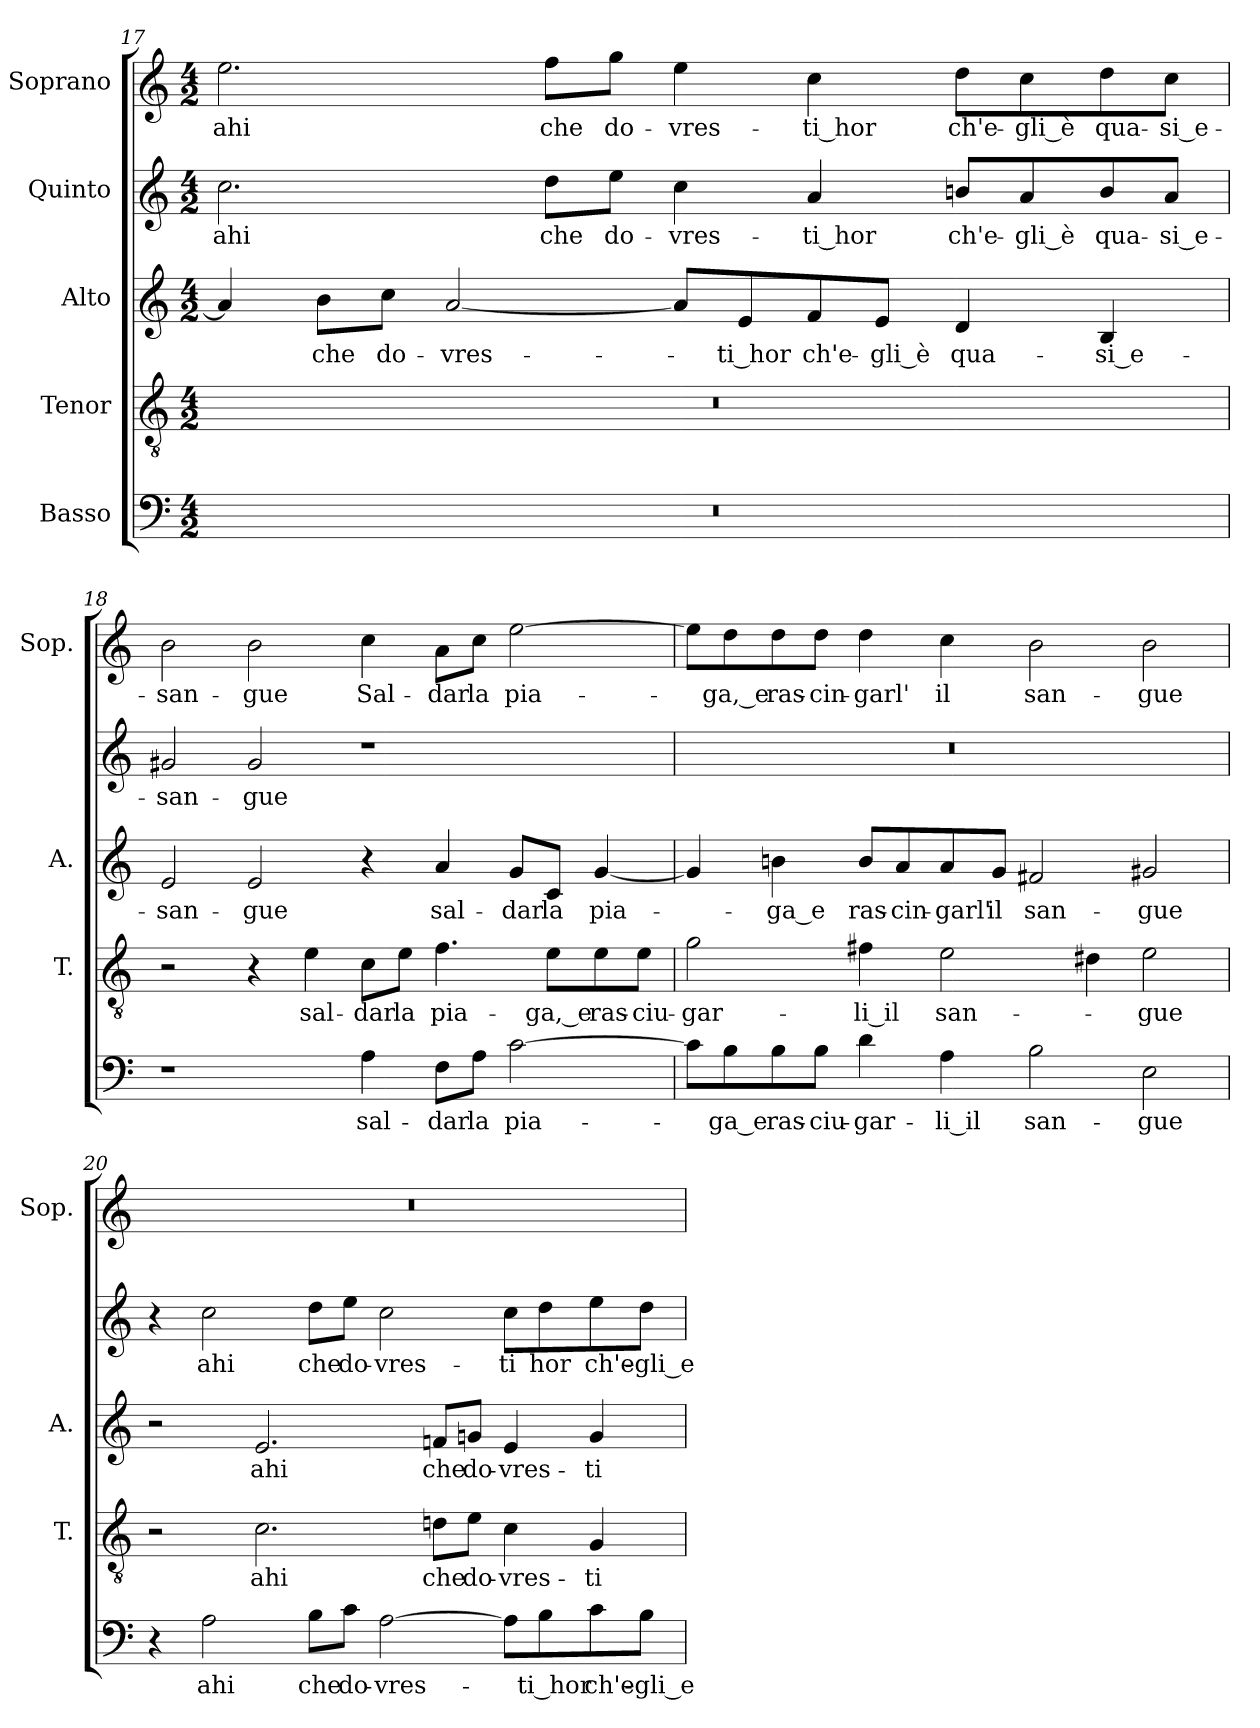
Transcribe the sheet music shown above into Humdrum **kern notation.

**kern	**text	**kern	**text	**kern	**text	**kern	**text	**kern	**text
*part5	*part5	*part4	*part4	*part3	*part3	*part2	*part2	*part1	*part1
*staff5	*staff5	*staff4	*staff4	*staff3	*staff3	*staff2	*staff2	*staff1	*staff1
*I"Basso	*	*I"Tenor	*	*I"Alto	*	*I"Quinto	*	*I"Soprano	*
*	*	*I'T.	*	*I'A.	*	*	*	*I'Sop.	*
*clefF4	*	*clefGv2	*	*clefG2	*	*clefG2	*	*clefG2	*
*	*	*ITrd7c12	*	*	*	*	*	*	*
*k[]	*	*k[]	*	*k[]	*	*k[]	*	*k[]	*
*C:	*	*C:	*	*C:	*	*C:	*	*C:	*
*M4/2	*	*M4/2	*	*M4/2	*	*M4/2	*	*M4/2	*
=17	=17	=17	=17	=17	=17	=17	=17	=17	=17
!LO:N:vis=1	!	!LO:N:vis=1	!	!	!	!	!	!	!
!	!	!	!	!	!	!	!LO:LY:b:color=#000000	!	!
!	!	!	!	!	!	!	!	!	!LO:LY:b:color=#000000
0r	.	0r	.	4ai/]	.	2.cci\	ahi	2.eei\	ahi
!	!	!	!	!	!LO:LY:b:color=#000000	!	!	!	!
.	.	.	.	8bi\L	che	.	.	.	.
!	!	!	!	!	!LO:LY:b:color=#000000	!	!	!	!
.	.	.	.	8cci\J	do-	.	.	.	.
!	!	!	!	!	!LO:LY:b:color=#000000	!	!	!	!
.	.	.	.	[<2ai/	-vres-	.	.	.	.
!	!	!	!	!	!	!	!LO:LY:b:color=#000000	!	!
!	!	!	!	!	!	!	!	!	!LO:LY:b:color=#000000
.	.	.	.	.	.	8ddi\L	che	8ffi\L	che
!	!	!	!	!	!	!	!LO:LY:b:color=#000000	!	!
!	!	!	!	!	!	!	!	!	!LO:LY:b:color=#000000
.	.	.	.	.	.	8eei\J	do-	8ggi\J	do-
!	!	!	!	!	!	!	!LO:LY:b:color=#000000	!	!
!	!	!	!	!	!	!	!	!	!LO:LY:b:color=#000000
.	.	.	.	8ai/L]	.	4cci\	-vres-	4eei\	-vres-
!	!	!	!	!	!LO:LY:b:color=#000000	!	!	!	!
.	.	.	.	8ei/	-ti_hor	.	.	.	.
!	!	!	!	!	!LO:LY:b:color=#000000	!	!	!	!
!	!	!	!	!	!	!	!LO:LY:b:color=#000000	!	!
!	!	!	!	!	!	!	!	!	!LO:LY:b:color=#000000
.	.	.	.	8fi/	ch'e-	4ai/	-ti_hor	4cci\	-ti_hor
!	!	!	!	!	!LO:LY:b:color=#000000	!	!	!	!
.	.	.	.	8ei/J	-gli_è	.	.	.	.
!	!	!	!	!	!LO:LY:b:color=#000000	!	!	!	!
!	!	!	!	!	!	!	!LO:LY:b:color=#000000	!	!
!	!	!	!	!	!	!	!	!	!LO:LY:b:color=#000000
.	.	.	.	4di/	qua-	8bni/L	ch'e-	8ddi\L	ch'e-
!	!	!	!	!	!	!	!LO:LY:b:color=#000000	!	!
!	!	!	!	!	!	!	!	!	!LO:LY:b:color=#000000
.	.	.	.	.	.	8ai/	-gli_è	8cci\	-gli_è
!	!	!	!	!	!LO:LY:b:color=#000000	!	!	!	!
!	!	!	!	!	!	!	!LO:LY:b:color=#000000	!	!
!	!	!	!	!	!	!	!	!	!LO:LY:b:color=#000000
.	.	.	.	4Bi/	-si_e-	8bi/	qua-	8ddi\	qua-
!	!	!	!	!	!	!	!LO:LY:b:color=#000000	!	!
!	!	!	!	!	!	!	!	!	!LO:LY:b:color=#000000
.	.	.	.	.	.	8ai/J	-si_e-	8cci\J	-si_e-
=18	=18	=18	=18	=18	=18	=18	=18	=18	=18
!	!	!	!	!	!LO:LY:b:color=#000000	!	!	!	!
!	!	!	!	!	!	!	!LO:LY:b:color=#000000	!	!
!	!	!	!	!	!	!	!	!	!LO:LY:b:color=#000000
1r	.	2r	.	2ei/	-san-	2g#Xi/	-san-	2bi\	-san-
!	!	!	!	!	!LO:LY:b:color=#000000	!	!	!	!
!	!	!	!	!	!	!	!LO:LY:b:color=#000000	!	!
!	!	!	!	!	!	!	!	!	!LO:LY:b:color=#000000
.	.	4r	.	2ei/	-gue	2g#i/	-gue	2bi\	-gue
!	!	!	!LO:LY:b:color=#000000	!	!	!	!	!	!
.	.	4Ei\	sal-	.	.	.	.	.	.
!	!LO:LY:b:color=#000000	!	!	!	!	!	!	!	!
!	!	!	!LO:LY:b:color=#000000	!	!	!	!	!	!
!	!	!	!	!	!	!	!	!	!LO:LY:b:color=#000000
4Ai\	sal-	8Ci\L	-dar	4r	.	1r	.	4cci\	Sal-
!	!	!	!LO:LY:b:color=#000000	!	!	!	!	!	!
.	.	8Ei\J	la	.	.	.	.	.	.
!	!LO:LY:b:color=#000000	!	!	!	!	!	!	!	!
!	!	!	!LO:LY:b:color=#000000	!	!	!	!	!	!
!	!	!	!	!	!LO:LY:b:color=#000000	!	!	!	!
!	!	!	!	!	!	!	!	!	!LO:LY:b:color=#000000
8Fi\L	-dar	4.Fi\	pia-	4ai/	sal-	.	.	8ai\L	-dar
!	!LO:LY:b:color=#000000	!	!	!	!	!	!	!	!
!	!	!	!	!	!	!	!	!	!LO:LY:b:color=#000000
8Ai\J	la	.	.	.	.	.	.	8cci\J	la
!	!LO:LY:b:color=#000000	!	!	!	!	!	!	!	!
!	!	!	!	!	!LO:LY:b:color=#000000	!	!	!	!
!	!	!	!	!	!	!	!	!	!LO:LY:b:color=#000000
[>2ci\	pia-	.	.	8gi/L	-dar	.	.	[>2eei\	pia-
!	!	!	!LO:LY:b:color=#000000	!	!	!	!	!	!
!	!	!	!	!	!LO:LY:b:color=#000000	!	!	!	!
.	.	8Ei\L	-ga,_e	8ci/J	la	.	.	.	.
!	!	!	!LO:LY:b:color=#000000	!	!	!	!	!	!
!	!	!	!	!	!LO:LY:b:color=#000000	!	!	!	!
.	.	8Ei\	ras-	[<4gi/	pia-	.	.	.	.
!	!	!	!LO:LY:b:color=#000000	!	!	!	!	!	!
.	.	8Ei\J	-ciu-	.	.	.	.	.	.
!!LO:PB:g=z
=19	=19	=19	=19	=19	=19	=19	=19	=19	=19
!	!	!	!LO:LY:b:color=#000000	!	!	!LO:N:vis=1	!	!	!
8ci\L]	.	2Gi\	-gar-	4gi/]	.	0r	.	8eei\L]	.
!	!LO:LY:b:color=#000000	!	!	!	!	!	!	!	!
!	!	!	!	!	!	!	!	!	!LO:LY:b:color=#000000
8Bi\	-ga_e	.	.	.	.	.	.	8ddi\	-ga,_e
!	!LO:LY:b:color=#000000	!	!	!	!	!	!	!	!
!	!	!	!	!	!LO:LY:b:color=#000000	!	!	!	!
!	!	!	!	!	!	!	!	!	!LO:LY:b:color=#000000
8Bi\	ras-	.	.	4bni\	-ga_e	.	.	8ddi\	ras-
!	!LO:LY:b:color=#000000	!	!	!	!	!	!	!	!
!	!	!	!	!	!	!	!	!	!LO:LY:b:color=#000000
8Bi\J	-ciu-	.	.	.	.	.	.	8ddi\J	-cin-
!	!LO:LY:b:color=#000000	!	!	!	!	!	!	!	!
!	!	!	!LO:LY:b:color=#000000	!	!	!	!	!	!
!	!	!	!	!	!LO:LY:b:color=#000000	!	!	!	!
!	!	!	!	!	!	!	!	!	!LO:LY:b:color=#000000
4di\	-gar-	4F#Xi\	-li_il	8bi/L	ras-	.	.	4ddi\	-garl'
!	!	!	!	!	!LO:LY:b:color=#000000	!	!	!	!
.	.	.	.	8ai/	-cin-	.	.	.	.
!	!LO:LY:b:color=#000000	!	!	!	!	!	!	!	!
!	!	!	!LO:LY:b:color=#000000	!	!	!	!	!	!
!	!	!	!	!	!LO:LY:b:color=#000000	!	!	!	!
!	!	!	!	!	!	!	!	!	!LO:LY:b:color=#000000
4Ai\	-li_il	2Ei\	san-	8ai/	-garl'	.	.	4cci\	il
!	!	!	!	!	!LO:LY:b:color=#000000	!	!	!	!
.	.	.	.	8gi/J	il	.	.	.	.
!	!LO:LY:b:color=#000000	!	!	!	!	!	!	!	!
!	!	!	!	!	!LO:LY:b:color=#000000	!	!	!	!
!	!	!	!	!	!	!	!	!	!LO:LY:b:color=#000000
2Bi\	san-	.	.	2f#Xi/	san-	.	.	2bi\	san-
.	.	4D#Xi\	.	.	.	.	.	.	.
!	!LO:LY:b:color=#000000	!	!	!	!	!	!	!	!
!	!	!	!LO:LY:b:color=#000000	!	!	!	!	!	!
!	!	!	!	!	!LO:LY:b:color=#000000	!	!	!	!
!	!	!	!	!	!	!	!	!	!LO:LY:b:color=#000000
2Ei\	-gue	2Ei\	-gue	2g#Xi/	-gue	.	.	2bi\	-gue
=20	=20	=20	=20	=20	=20	=20	=20	=20	=20
!	!	!	!	!	!	!	!	!LO:N:vis=1	!
4r	.	2r	.	2r	.	4r	.	0r	.
!	!LO:LY:b:color=#000000	!	!	!	!	!	!	!	!
!	!	!	!	!	!	!	!LO:LY:b:color=#000000	!	!
2Ai\	ahi	.	.	.	.	2cci\	ahi	.	.
!	!	!	!LO:LY:b:color=#000000	!	!	!	!	!	!
!	!	!	!	!	!LO:LY:b:color=#000000	!	!	!	!
.	.	2.Ci\	ahi	2.ei/	ahi	.	.	.	.
!	!LO:LY:b:color=#000000	!	!	!	!	!	!	!	!
!	!	!	!	!	!	!	!LO:LY:b:color=#000000	!	!
8Bi\L	che	.	.	.	.	8ddi\L	che	.	.
!	!LO:LY:b:color=#000000	!	!	!	!	!	!	!	!
!	!	!	!	!	!	!	!LO:LY:b:color=#000000	!	!
8ci\J	do-	.	.	.	.	8eei\J	do-	.	.
!	!LO:LY:b:color=#000000	!	!	!	!	!	!	!	!
!	!	!	!	!	!	!	!LO:LY:b:color=#000000	!	!
[>2Ai\	-vres-	.	.	.	.	2cci\	-vres-	.	.
!	!	!	!LO:LY:b:color=#000000	!	!	!	!	!	!
!	!	!	!	!	!LO:LY:b:color=#000000	!	!	!	!
.	.	8Dni\L	che	8fni/L	che	.	.	.	.
!	!	!	!LO:LY:b:color=#000000	!	!	!	!	!	!
!	!	!	!	!	!LO:LY:b:color=#000000	!	!	!	!
.	.	8Ei\J	do-	8gni/J	do-	.	.	.	.
!	!	!	!LO:LY:b:color=#000000	!	!	!	!	!	!
!	!	!	!	!	!LO:LY:b:color=#000000	!	!	!	!
!	!	!	!	!	!	!	!LO:LY:b:color=#000000	!	!
8Ai\L]	.	4Ci\	-vres-	4ei/	-vres-	8cci\L	-ti	.	.
!	!LO:LY:b:color=#000000	!	!	!	!	!	!	!	!
!	!	!	!	!	!	!	!LO:LY:b:color=#000000	!	!
8Bi\	-ti_hor	.	.	.	.	8ddi\	hor	.	.
!	!LO:LY:b:color=#000000	!	!	!	!	!	!	!	!
!	!	!	!LO:LY:b:color=#000000	!	!	!	!	!	!
!	!	!	!	!	!LO:LY:b:color=#000000	!	!	!	!
!	!	!	!	!	!	!	!LO:LY:b:color=#000000	!	!
8ci\	ch'e-	4GGi/	-ti	4gi/	-ti	8eei\	ch'e-	.	.
!	!LO:LY:b:color=#000000	!	!	!	!	!	!	!	!
!	!	!	!	!	!	!	!LO:LY:b:color=#000000	!	!
8Bi\J	-gli_e	.	.	.	.	8ddi\J	-gli_e	.	.
=	=	=	=	=	=	=	=	=	=
*-	*-	*-	*-	*-	*-	*-	*-	*-	*-
